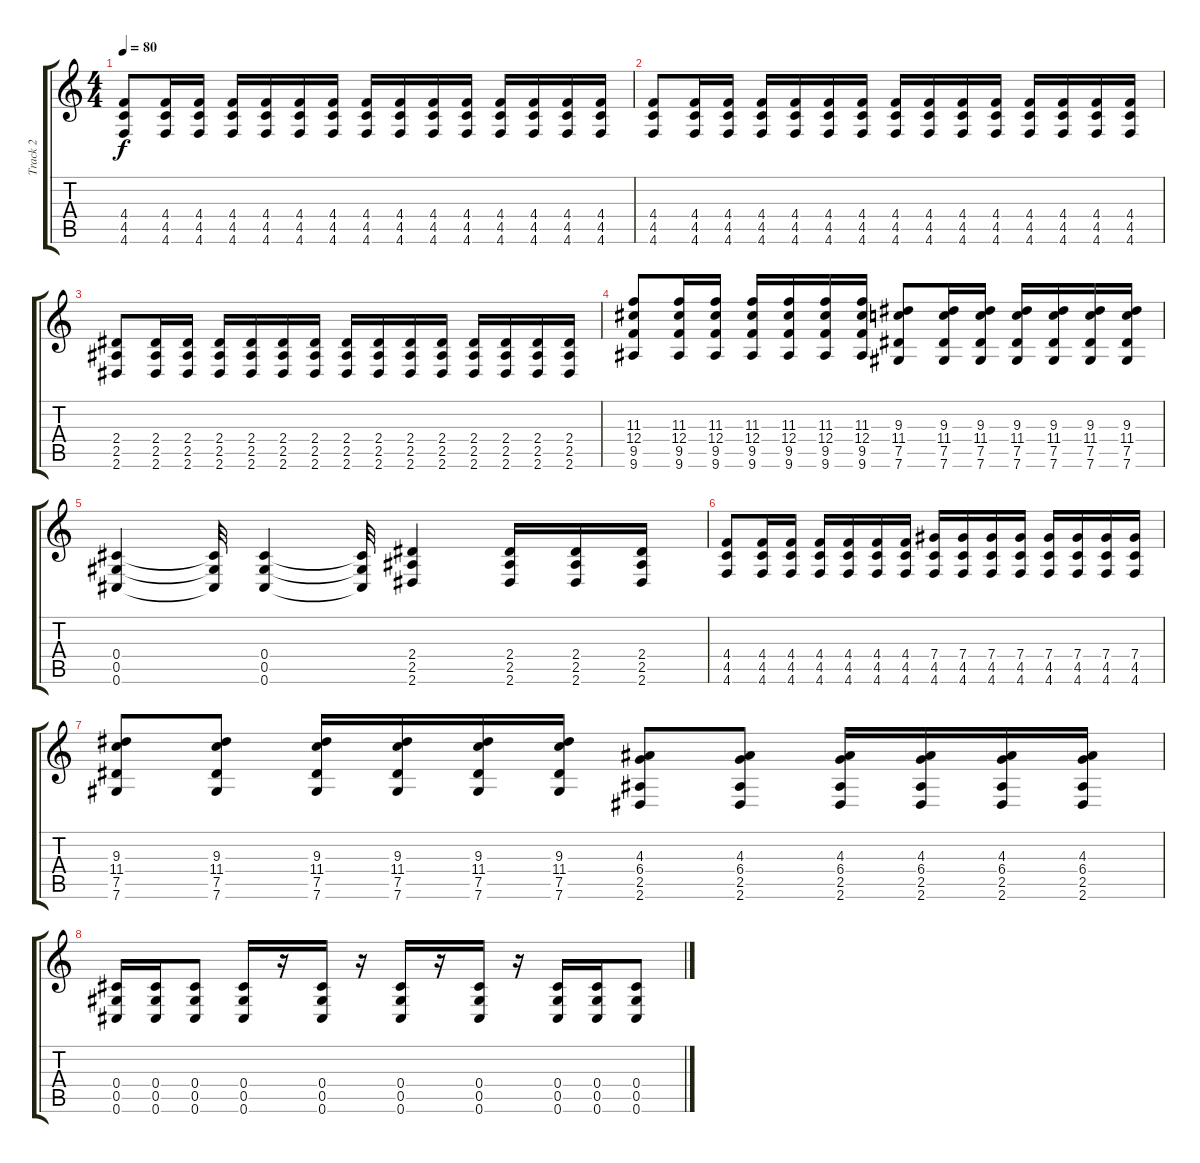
\track ("Track 2" "Track 2") {instrument acousticguitarsteel}
\staff {score tabs}
\tuning (Eb4 Bb3 Gb3 Db3 Ab2 Db2) {hide}
\ts (4 4)
\tempo 80
\clef g2
\ks c
(4.4 4.5 4.6).8{dy f} (4.4 4.5 4.6).16 (4.4 4.5 4.6).16 (4.4 4.5 4.6).16 (4.4 4.5 4.6).16 (4.4 4.5 4.6).16 (4.4 4.5 4.6).16 (4.4 4.5 4.6).16 (4.4 4.5 4.6).16 (4.4 4.5 4.6).16 (4.4 4.5 4.6).16 (4.4 4.5 4.6).16 (4.4 4.5 4.6).16 (4.4 4.5 4.6).16 (4.4 4.5 4.6).16 |
(4.4 4.5 4.6).8 (4.4 4.5 4.6).16 (4.4 4.5 4.6).16 (4.4 4.5 4.6).16 (4.4 4.5 4.6).16 (4.4 4.5 4.6).16 (4.4 4.5 4.6).16 (4.4 4.5 4.6).16 (4.4 4.5 4.6).16 (4.4 4.5 4.6).16 (4.4 4.5 4.6).16 (4.4 4.5 4.6).16 (4.4 4.5 4.6).16 (4.4 4.5 4.6).16 (4.4 4.5 4.6).16 |
(2.4 2.5 2.6).8 (2.4 2.5 2.6).16 (2.4 2.5 2.6).16 (2.4 2.5 2.6).16 (2.4 2.5 2.6).16 (2.4 2.5 2.6).16 (2.4 2.5 2.6).16 (2.4 2.5 2.6).16 (2.4 2.5 2.6).16 (2.4 2.5 2.6).16 (2.4 2.5 2.6).16 (2.4 2.5 2.6).16 (2.4 2.5 2.6).16 (2.4 2.5 2.6).16 (2.4 2.5 2.6).16 |
(11.3 12.4 9.5 9.6).8 (11.3 12.4 9.5 9.6).16 (11.3 12.4 9.5 9.6).16 (11.3 12.4 9.5 9.6).16 (11.3 12.4 9.5 9.6).16 (11.3 12.4 9.5 9.6).16 (11.3 12.4 9.5 9.6).16 (9.3 11.4 7.5 7.6).8 (9.3 11.4 7.5 7.6).16 (9.3 11.4 7.5 7.6).16 (9.3 11.4 7.5 7.6).16 (9.3 11.4 7.5 7.6).16 (9.3 11.4 7.5 7.6).16 (9.3 11.4 7.5 7.6).16 |
(0.4 0.5 0.6).4 (0.4{t} 0.5{t} 0.6{t}).32 (0.4 0.5 0.6).4 (0.4{t} 0.5{t} 0.6{t}).32 (2.4 2.5 2.6).4 (2.4 2.5 2.6).16 (2.4 2.5 2.6).16 (2.4 2.5 2.6).16 |
(4.4 4.5 4.6).8 (4.4 4.5 4.6).16 (4.4 4.5 4.6).16 (4.4 4.5 4.6).16 (4.4 4.5 4.6).16 (4.4 4.5 4.6).16 (4.4 4.5 4.6).16 (7.4 4.5 4.6).16 (7.4 4.5 4.6).16 (7.4 4.5 4.6).16 (7.4 4.5 4.6).16 (7.4 4.5 4.6).16 (7.4 4.5 4.6).16 (7.4 4.5 4.6).16 (7.4 4.5 4.6).16 |
(9.3 11.4 7.5 7.6).8 (9.3 11.4 7.5 7.6).8 (9.3 11.4 7.5 7.6).16 (9.3 11.4 7.5 7.6).16 (9.3 11.4 7.5 7.6).16 (9.3 11.4 7.5 7.6).16 (4.3 6.4 2.5 2.6).8 (4.3 6.4 2.5 2.6).8 (4.3 6.4 2.5 2.6).16 (4.3 6.4 2.5 2.6).16 (4.3 6.4 2.5 2.6).16 (4.3 6.4 2.5 2.6).16 |
(0.4 0.5 0.6).16 (0.4 0.5 0.6).16 (0.4 0.5 0.6).8 (0.4 0.5 0.6).16 r.16 (0.4 0.5 0.6).16 r.16 (0.4 0.5 0.6).16 r.16 (0.4 0.5 0.6).16 r.16 (0.4 0.5 0.6).16 (0.4 0.5 0.6).16 (0.4 0.5 0.6).8
